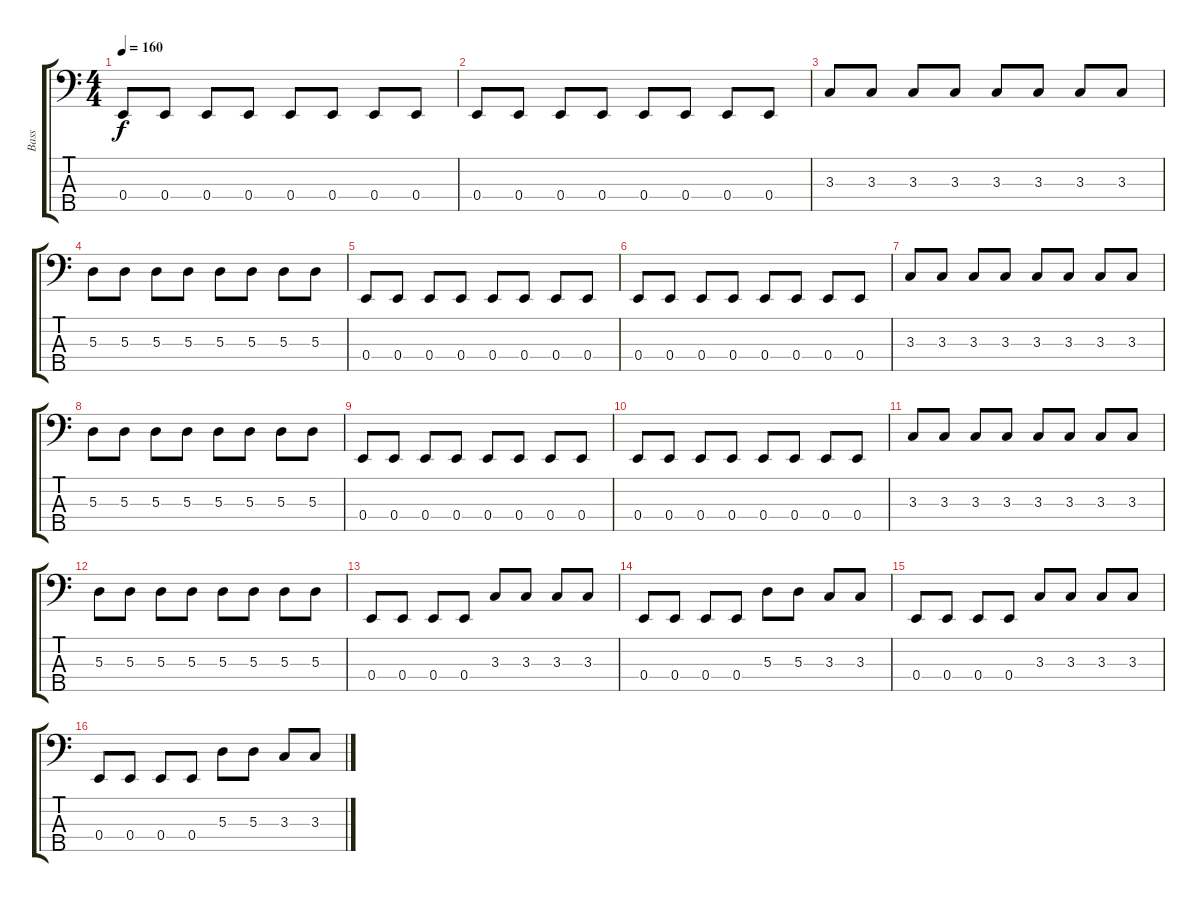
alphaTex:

\track ("Bass" "Bass") {instrument electricbassfinger}
\staff {score tabs}
\tuning (G2 D2 A1 E1 B0) {hide}
\ts (4 4)
\tempo 160
\clef f4
\ks c
0.4.8{dy f} 0.4.8 0.4.8 0.4.8 0.4.8 0.4.8 0.4.8 0.4.8 |
0.4.8 0.4.8 0.4.8 0.4.8 0.4.8 0.4.8 0.4.8 0.4.8 |
3.3.8 3.3.8 3.3.8 3.3.8 3.3.8 3.3.8 3.3.8 3.3.8 |
5.3.8 5.3.8 5.3.8 5.3.8 5.3.8 5.3.8 5.3.8 5.3.8 |
0.4.8 0.4.8 0.4.8 0.4.8 0.4.8 0.4.8 0.4.8 0.4.8 |
0.4.8 0.4.8 0.4.8 0.4.8 0.4.8 0.4.8 0.4.8 0.4.8 |
3.3.8 3.3.8 3.3.8 3.3.8 3.3.8 3.3.8 3.3.8 3.3.8 |
5.3.8 5.3.8 5.3.8 5.3.8 5.3.8 5.3.8 5.3.8 5.3.8 |
0.4.8 0.4.8 0.4.8 0.4.8 0.4.8 0.4.8 0.4.8 0.4.8 |
0.4.8 0.4.8 0.4.8 0.4.8 0.4.8 0.4.8 0.4.8 0.4.8 |
3.3.8 3.3.8 3.3.8 3.3.8 3.3.8 3.3.8 3.3.8 3.3.8 |
5.3.8 5.3.8 5.3.8 5.3.8 5.3.8 5.3.8 5.3.8 5.3.8 |
0.4.8 0.4.8 0.4.8 0.4.8 3.3.8 3.3.8 3.3.8 3.3.8 |
0.4.8 0.4.8 0.4.8 0.4.8 5.3.8 5.3.8 3.3.8 3.3.8 |
0.4.8 0.4.8 0.4.8 0.4.8 3.3.8 3.3.8 3.3.8 3.3.8 |
0.4.8 0.4.8 0.4.8 0.4.8 5.3.8 5.3.8 3.3.8 3.3.8
